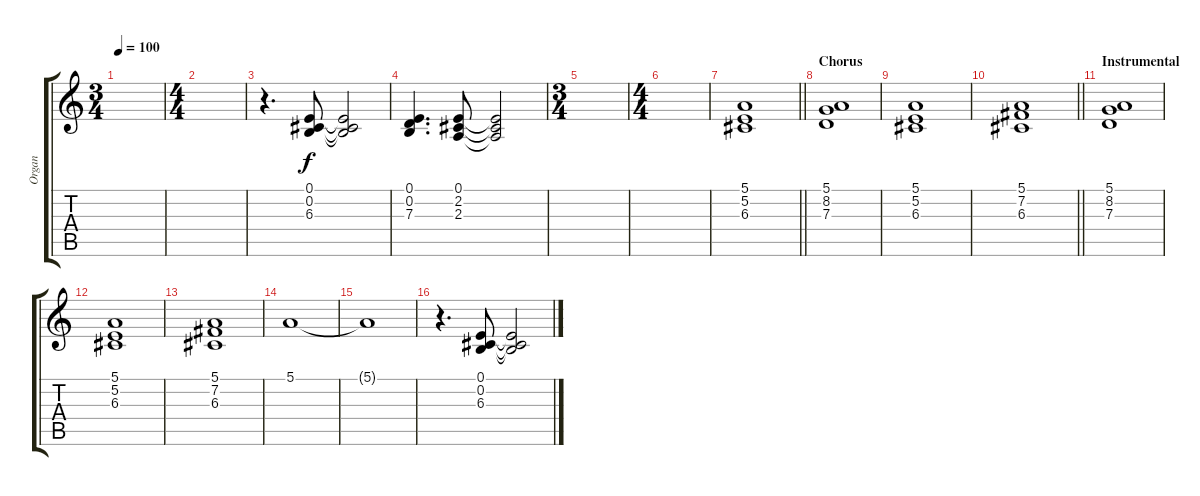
\track ("Organ" "Organ") {instrument percussiveorgan}
\staff {score tabs}
\tuning (E4 B3 G3 D3 A2 E2) {hide}
\ts (3 4)
\tempo 100
\clef g2
\ks c
|
\ts (4 4)
|
r.4{d} (0.1 0.2 6.3).8 (0.1{t} 0.2{t} 6.3{t}).2 |
(0.1 0.2 7.3).4{d} (0.1 2.2 2.3).8 (0.1{t} 2.2{t} 2.3{t}).2 |
\ts (3 4)
|
\ts (4 4)
|
\barLineRight lightlight
(5.1 5.2 6.3).1 |
\section ("" "Chorus")
(5.1 8.2 7.3).1 |
(5.1 5.2 6.3).1 |
\barLineRight lightlight
(5.1 7.2 6.3).1 |
\section ("" "Instrumental")
(5.1 8.2 7.3).1 |
(5.1 5.2 6.3).1 |
(5.1 7.2 6.3).1 |
5.1.1 |
5.1{t}.1 |
r.4{d} (0.1 0.2 6.3).8 (0.1{t} 0.2{t} 6.3{t}).2
